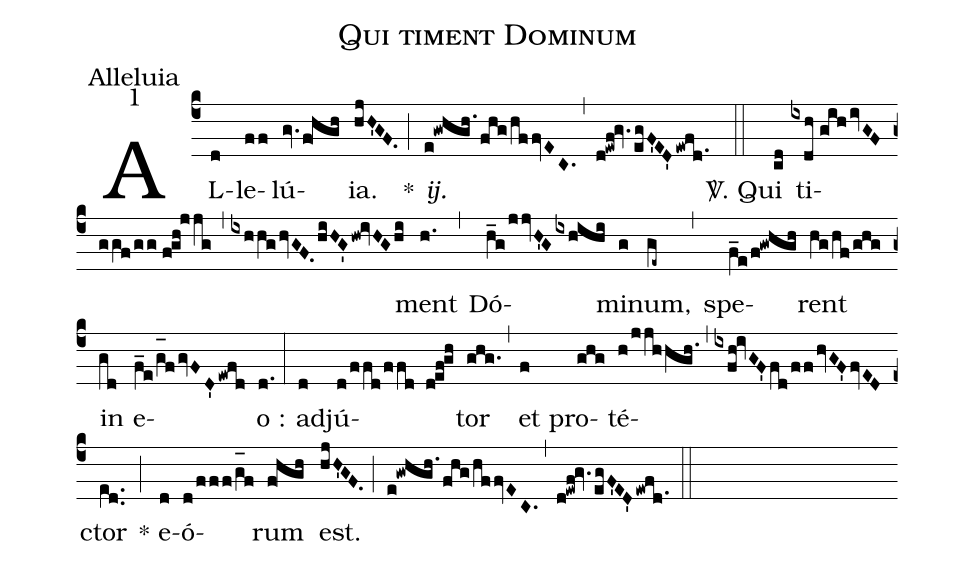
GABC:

name:Qui timent Dominum;
office-part:Alleluia;
mode:1;
%%
(c4) AL(d)le(ff)lú(gv.f!hgh){ia}.(hjH'GF.) <clear>*(;) <i>ij.</i>(e!gwhgh./fhg/hffvEC.) (,) (d!ewf!gv.egF'ED'ewfd.1) (::) <sp>V/</sp>. Qui(cd) ti(ixdh//gihivGF//ggf/gg//fgh!jjg)(,)(ixhhghvGF.hiHG'hw!ivHGhi)ment(h.) (,) Dó(h_g/jjvH'Gixhihi)mi(g)num,(ge~) (,) spe(f_e/f!gwhgh)rent(hg/hf/ghg) in(gd) e(f_e/g_[oh:h]fgvFD'ewfd)o :(d.) (:) ad(d)jú(d/ffd/ffd def!gh)tor(ghg.) (,) et(f) pro(ghg)té(h/jjhhgh.)(,)(ixfh!ivGF'fd/ffhvGF'fvED)ctor(e[ll:1]d..) (;) * e(d)ó(d/fff/g_[oh:h]f)rum(f!hgh) est.(hjH'GF.) (;) (e!gwhgh./fhg/hffvEC.) (,) (d!ewf!gv.egF'ED'ewfd.1) (::)
